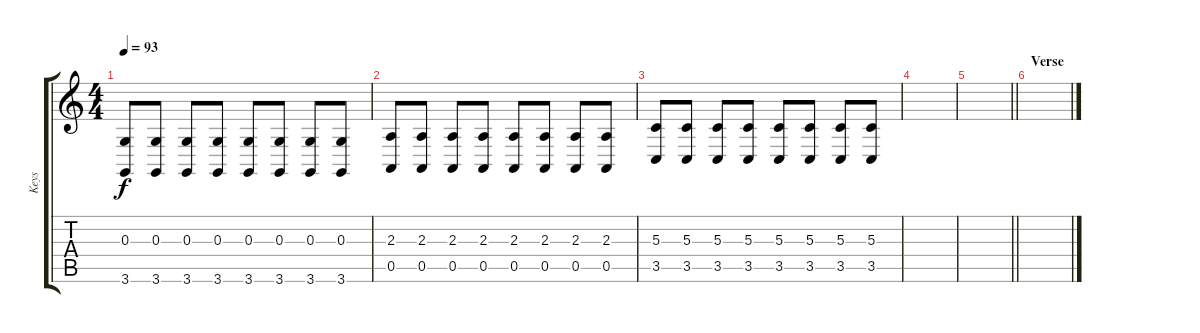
\track ("Keys" "Keys") {instrument acousticgrandpiano}
\staff {score tabs}
\tuning (E4 B3 G3 D3 A2 E2) {hide}
\ts (4 4)
\tempo 93
\clef g2
\ks c
(0.3 3.6).8{dy f} (0.3 3.6).8 (0.3 3.6).8 (0.3 3.6).8 (0.3 3.6).8 (0.3 3.6).8 (0.3 3.6).8 (0.3 3.6).8 |
(2.3 0.5).8 (2.3 0.5).8 (2.3 0.5).8 (2.3 0.5).8 (2.3 0.5).8 (2.3 0.5).8 (2.3 0.5).8 (2.3 0.5).8 |
(5.3 3.5).8 (5.3 3.5).8 (5.3 3.5).8 (5.3 3.5).8 (5.3 3.5).8 (5.3 3.5).8 (5.3 3.5).8 (5.3 3.5).8 |
|
\barLineRight lightlight
|
\section ("" "Verse")
